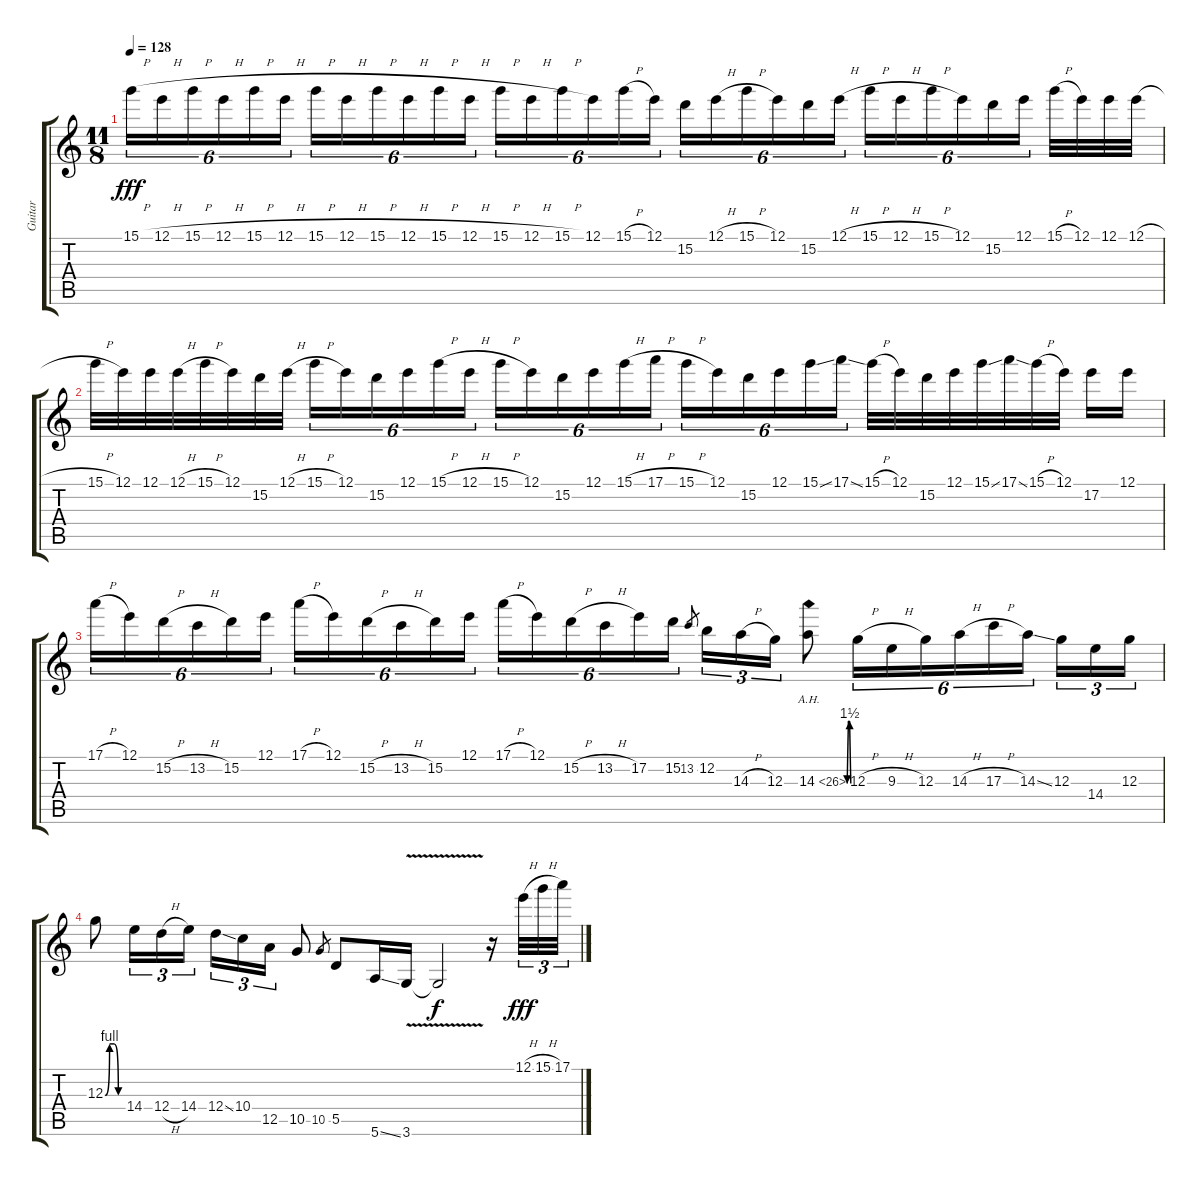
\track ("Guitar" "Guitar") {instrument distortionguitar}
\staff {score tabs}
\tuning (E4 B3 G3 D3 A2 E2) {hide}
\ts (11 8)
\tempo 128
\clef g2
\ks c
15.1{h}.16{tu (6 4) dy fff} 12.1{h}.16{tu (6 4)} 15.1{h}.16{tu (6 4)} 12.1{h}.16{tu (6 4)} 15.1{h}.16{tu (6 4)} 12.1{h}.16{tu (6 4)} 15.1{h}.16{tu (6 4)} 12.1{h}.16{tu (6 4)} 15.1{h}.16{tu (6 4)} 12.1{h}.16{tu (6 4)} 15.1{h}.16{tu (6 4)} 12.1{h}.16{tu (6 4)} 15.1{h}.16{tu (6 4)} 12.1{h}.16{tu (6 4)} 15.1{h}.16{tu (6 4)} 12.1.16{tu (6 4)} 15.1{h}.16{tu (6 4)} 12.1.16{tu (6 4)} 15.2.16{tu (6 4)} 12.1{h}.16{tu (6 4)} 15.1{h}.16{tu (6 4)} 12.1.16{tu (6 4)} 15.2.16{tu (6 4)} 12.1{h}.16{tu (6 4)} 15.1{h}.16{tu (6 4)} 12.1{h}.16{tu (6 4)} 15.1{h}.16{tu (6 4)} 12.1.16{tu (6 4)} 15.2.16{tu (6 4)} 12.1.16{tu (6 4)} 15.1{h}.32 12.1.32 12.1.32 12.1{h}.32 |
15.1{h}.32 12.1.32 12.1.32 12.1{h}.32 15.1{h}.32 12.1.32 15.2.32 12.1{h}.32 15.1{h}.16{tu (6 4)} 12.1.16{tu (6 4)} 15.2.16{tu (6 4)} 12.1.16{tu (6 4)} 15.1{h}.16{tu (6 4)} 12.1{h}.16{tu (6 4)} 15.1{h}.16{tu (6 4)} 12.1.16{tu (6 4)} 15.2.16{tu (6 4)} 12.1.16{tu (6 4)} 15.1{h}.16{tu (6 4)} 17.1{h}.16{tu (6 4)} 15.1{h}.16{tu (6 4)} 12.1.16{tu (6 4)} 15.2.16{tu (6 4)} 12.1.16{tu (6 4)} 15.1{ss}.16{tu (6 4)} 17.1{ss}.16{tu (6 4)} 15.1{h}.32 12.1.32 15.2.32 12.1.32 15.1{ss}.32 17.1{ss}.32 15.1{h}.32 12.1.32 17.2.16 12.1.16 |
17.1{h}.16{tu (6 4)} 12.1.16{tu (6 4)} 15.2{h}.16{tu (6 4)} 13.2{h}.16{tu (6 4)} 15.2.16{tu (6 4)} 12.1.16{tu (6 4)} 17.1{h}.16{tu (6 4)} 12.1.16{tu (6 4)} 15.2{h}.16{tu (6 4)} 13.2{h}.16{tu (6 4)} 15.2.16{tu (6 4)} 12.1.16{tu (6 4)} 17.1{h}.16{tu (6 4)} 12.1.16{tu (6 4)} 15.2{h}.16{tu (6 4)} 13.2{h}.16{tu (6 4)} 17.2.16{tu (6 4)} 15.2.16{tu (6 4)} 13.2.8{gr} 12.2.16{tu (3 2)} 14.3{h}.16{tu (3 2)} 12.3.16{tu (3 2)} 14.3{be (custom 0 0 15 6 30 6 45 0 60 0) ah 12}.8{volume 0} 12.3{h}.16{tu (6 4) volume 16} 9.3{h}.16{tu (6 4)} 12.3.16{tu (6 4)} 14.3{h}.16{tu (6 4)} 17.3{h}.16{tu (6 4)} 14.3{ss}.16{tu (6 4)} 12.3.16{tu (3 2)} 14.4.16{tu (3 2)} 12.3.16{tu (3 2)} |
12.3{be (custom 0 0 15 4 30 4 45 0 60 0)}.8 14.4.16{tu (3 2)} 12.4{h}.16{tu (3 2)} 14.4.16{tu (3 2)} 12.4{ss}.16{tu (3 2)} 10.4.16{tu (3 2)} 12.5.16{tu (3 2)} 10.5.8 10.5.8{gr} 5.5.8 5.6{ss}.16 3.6{v}.16 3.6{t}.2{dy f} r.16 12.1{h}.32{tu (3 2) dy fff} 15.1{h}.32{tu (3 2)} 17.1.32{tu (3 2)}
